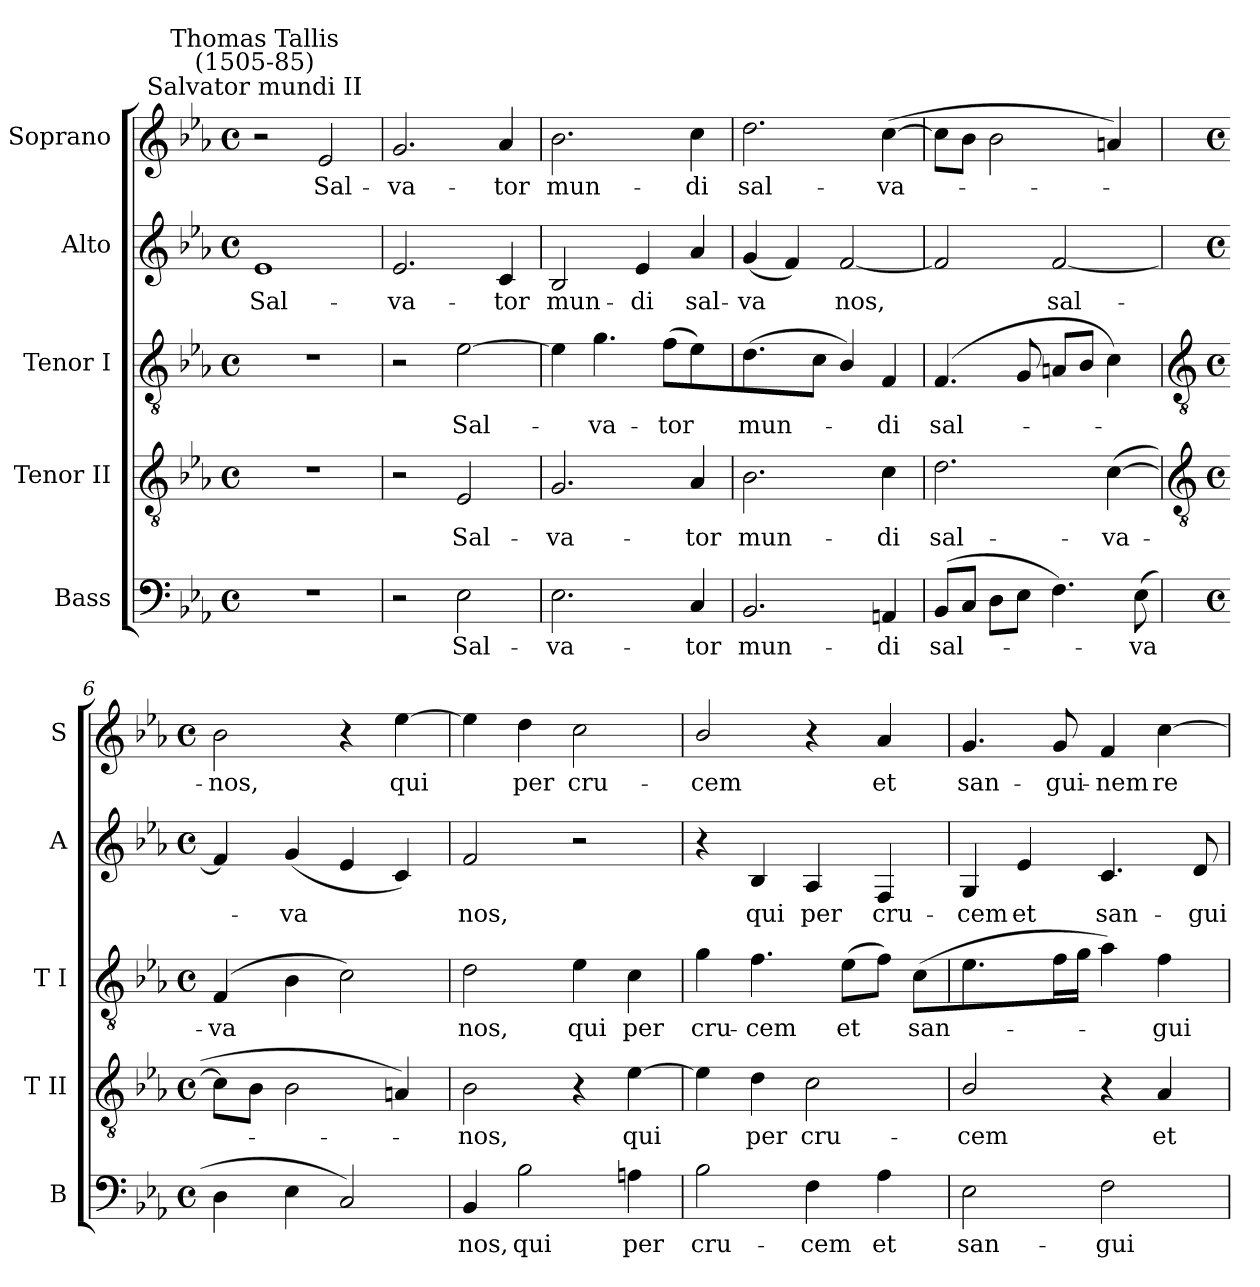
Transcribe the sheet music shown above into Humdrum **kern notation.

**kern	**text	**kern	**text	**kern	**text	**kern	**text	**kern	**text
*part5	*part5	*part4	*part4	*part3	*part3	*part2	*part2	*part1	*part1
*staff5	*staff5	*staff4	*staff4	*staff3	*staff3	*staff2	*staff2	*staff1	*staff1
*I"Bass	*	*I"Tenor II	*	*I"Tenor I	*	*I"Alto	*	*I"Soprano	*
*I'B	*	*I'T II	*	*I'T I	*	*I'A	*	*I'S	*
*clefF4	*	*clefGv2	*	*clefGv2	*	*clefG2	*	*clefG2	*
*k[b-e-a-]	*	*k[b-e-a-]	*	*k[b-e-a-]	*	*k[b-e-a-]	*	*k[b-e-a-]	*
*E-:	*	*E-:	*	*E-:	*	*E-:	*	*E-:	*
*M4/4	*	*M4/4	*	*M4/4	*	*M4/4	*	*M4/4	*
*met(c)	*	*met(c)	*	*met(c)	*	*met(c)	*	*met(c)	*
=1	=1	=1	=1	=1	=1	=1	=1	=1	=1
!	!	!	!	!	!	!	!	!LO:TX:a:cj:t=Salvator mundi II	!
!	!	!	!	!	!	!	!	!LO:TX:a:cj:t=Thomas Tallis\n(1505-85)	!
!	!	!	!	!	!	!	!LO:LY:b	!	!
1r	.	1r	.	1r	.	1e-	Sal-	2r	.
!	!	!	!	!	!	!	!	!	!LO:LY:b
.	.	.	.	.	.	.	.	2e-	Sal-
=2	=2	=2	=2	=2	=2	=2	=2	=2	=2
!	!	!	!	!	!	!	!LO:LY:b	!	!LO:LY:b
2r	.	2r	.	2r	.	2.e-	-va-	2.g	-va-
!	!LO:LY:b	!	!LO:LY:b	!	!LO:LY:b	!	!	!	!
2E-	Sal-	2E-	Sal-	[2e-	Sal-	.	.	.	.
!	!	!	!	!	!	!	!LO:LY:b	!	!LO:LY:b
.	.	.	.	.	.	4c	-tor	4a-	-tor
=3	=3	=3	=3	=3	=3	=3	=3	=3	=3
!	!LO:LY:b	!	!LO:LY:b	!	!	!	!LO:LY:b	!	!LO:LY:b
2.E-	-va-	2.G	-va-	4e-]	.	2B-	mun-	2.b-	mun-
!	!	!	!	!	!LO:LY:b	!	!	!	!
.	.	.	.	4.g	va-	.	.	.	.
!	!	!	!	!	!	!	!LO:LY:b	!	!
.	.	.	.	.	.	4e-	-di	.	.
!	!	!	!	!	!LO:LY:b	!	!	!	!
.	.	.	.	(>8fL	-tor	.	.	.	.
!	!LO:LY:b	!	!LO:LY:b	!	!	!	!LO:LY:b	!	!LO:LY:b
4C	-tor	4A-	-tor	4e-)	.	4a-	sal-	4cc	-di
=4	=4	=4	=4	=4	=4	=4	=4	=4	=4
!	!LO:LY:b	!	!LO:LY:b	!	!LO:LY:b	!	!LO:LY:b	!	!LO:LY:b
2.BB-	mun-	2.B-	mun-	(>4.d	mun-	(<4g	-va	2.dd	sal-
.	.	.	.	.	.	4f)	.	.	.
.	.	.	.	8cJ	.	.	.	.	.
!	!	!	!	!	!	!	!LO:LY:b	!	!
.	.	.	.	4B-/)	.	[2f	nos,	.	.
!	!LO:LY:b	!	!LO:LY:b	!	!LO:LY:b	!	!	!	!LO:LY:b
4AAn	-di	4c	-di	4F	di	.	.	(>[4cc	-va-
=5	=5	=5	=5	=5	=5	=5	=5	=5	=5
!	!LO:LY:b	!	!LO:LY:b	!	!LO:LY:b	!	!	!	!
(>8BB-L	sal-	2.d	sal-	(<4.F	sal-	2f]	.	8ccL]	.
8CJ	.	.	.	.	.	.	.	8b-J	.
8DL	.	.	.	.	.	.	.	2b-	.
8E-J	.	.	.	8G	.	.	.	.	.
!	!	!	!	!	!	!	!LO:LY:b	!	!
4.F)	.	.	.	8AnL	.	[2f	sal-	.	.
.	.	.	.	8B-J	.	.	.	.	.
!	!	!	!LO:LY:b	!	!	!	!	!	!
.	.	(>[4c	-va-	4c)	.	.	.	4an)	.
!	!LO:LY:b	!	!	!	!	!	!	!	!
(>8E-L	va	.	.	.	.	.	.	.	.
!!LO:LB:g=z
=6	=6	=6	=6	=6	=6	=6	=6	=6	=6
*	*	*clefGv2	*	*clefGv2	*	*	*	*	*
*M4/4	*	*M4/4	*	*M4/4	*	*M4/4	*	*M4/4	*
*met(c)	*	*met(c)	*	*met(c)	*	*met(c)	*	*met(c)	*
!	!	!	!	!	!LO:LY:b	!	!	!	!LO:LY:b
4D	.	8cL]	.	(>4F	va	4f]	.	2b-	nos,
.	.	8B-J	.	.	.	.	.	.	.
!	!	!	!	!	!	!	!LO:LY:b	!	!
4E-	.	2B-	.	4B-	.	(<4g	va	.	.
2C)	.	.	.	2c)	.	4e-	.	4r	.
!	!	!	!	!	!	!	!	!	!LO:LY:b
.	.	4An)	.	.	.	4c)	.	[4ee-	qui
=7	=7	=7	=7	=7	=7	=7	=7	=7	=7
!	!LO:LY:b	!	!LO:LY:b	!	!LO:LY:b	!	!LO:LY:b	!	!
4BB-	nos,	2B-	nos,	2d	nos,	2f	nos,	4ee-]	.
!	!LO:LY:b	!	!	!	!	!	!	!	!LO:LY:b
2B-	qui	.	.	.	.	.	.	4dd	per
!	!	!	!	!	!LO:LY:b	!	!	!	!LO:LY:b
.	.	4r	.	4e-	qui	2r	.	2cc	cru-
!	!LO:LY:b	!	!LO:LY:b	!	!LO:LY:b	!	!	!	!
4An	per	[4e-	qui	4c	per	.	.	.	.
=8	=8	=8	=8	=8	=8	=8	=8	=8	=8
!	!LO:LY:b	!	!	!	!LO:LY:b	!	!	!	!LO:LY:b
2B-	cru-	4e-]	.	4g	cru-	4r	.	2b-/	-cem
!	!	!	!LO:LY:b	!	!LO:LY:b	!	!LO:LY:b	!	!
.	.	4d	per	4.f	-cem	4B-	qui	.	.
!	!LO:LY:b	!	!LO:LY:b	!	!	!	!LO:LY:b	!	!
4F	-cem	2c	cru-	.	.	4A-	per	4r	.
!	!	!	!	!	!LO:LY:b	!	!	!	!
.	.	.	.	(>8e-L	et	.	.	.	.
!	!LO:LY:b	!	!	!	!	!	!LO:LY:b	!	!LO:LY:b
4A-	et	.	.	8fJ)	.	4F	cru-	4a-	et
!	!	!	!	!	!LO:LY:b	!	!	!	!
.	.	.	.	(>8cL	san-	.	.	.	.
=9	=9	=9	=9	=9	=9	=9	=9	=9	=9
!	!LO:LY:b	!	!LO:LY:b	!	!	!	!LO:LY:b	!	!LO:LY:b
2E-	san-	2B-/	-cem	4.e-	.	4G	-cem	4.g	san-
!	!	!	!	!	!	!	!LO:LY:b	!	!
.	.	.	.	.	.	4e-	et	.	.
!	!	!	!	!	!	!	!	!	!LO:LY:b
.	.	.	.	16fL	.	.	.	8g	-gui-
.	.	.	.	16gJJ	.	.	.	.	.
!	!LO:LY:b	!	!	!	!	!	!LO:LY:b	!	!LO:LY:b
2F	-gui-	4r	.	4a-)	.	4.c	san-	4f	-nem
!	!	!	!LO:LY:b	!	!LO:LY:b	!	!	!	!LO:LY:b
.	.	4A-	et	4f	gui-	.	.	[4cc	re-
!	!	!	!	!	!	!	!LO:LY:b	!	!
.	.	.	.	.	.	8dL	-gui-	.	.
=	=	=	=	=	=	=	=	=	=
*-	*-	*-	*-	*-	*-	*-	*-	*-	*-
